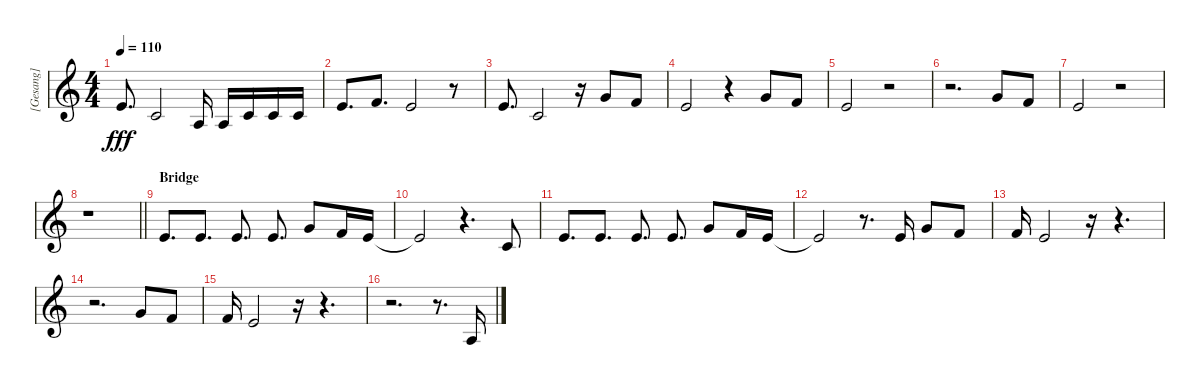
\track ("[Gesang]" "[Gesang]") {instrument tenorsax}
\staff {score}
\tuning (E4 B3 G3 D3 A2 E2) {hide}
\ts (4 4)
\tempo 110
\clef g2
\ks c
9.3.8{d dy fff} 5.3.2 2.3.16 2.3.16 5.3.16 5.3.16 5.3.16 |
9.3.8{d} 10.3.8{d} 9.3.2 r.8 |
9.3.8{d} 5.3.2 r.16 12.3.8 10.3.8 |
9.3.2 r.4 12.3.8 10.3.8 |
9.3.2 r.2 |
r.2{d} 12.3.8 10.3.8 |
9.3.2 r.2 |
\barLineRight lightlight
r.1 |
\section ("" "Bridge")
5.2.8{d} 5.2.8{d} 5.2.8{d} 5.2.8{d} 8.2.8 6.2.16 5.2.16 |
5.2{t}.2 r.4{d} 5.3.8 |
5.2.8{d} 5.2.8{d} 5.2.8{d} 5.2.8{d} 8.2.8 6.2.16 5.2.16 |
5.2{t}.2 r.8{d} 5.2.16 8.2.8 6.2.8 |
6.2.16 5.2.2 r.16 r.4{d} |
r.2{d} 8.2.8 6.2.8 |
6.2.16 5.2.2 r.16 r.4{d} |
r.2{d} r.8{d} 2.3.16
